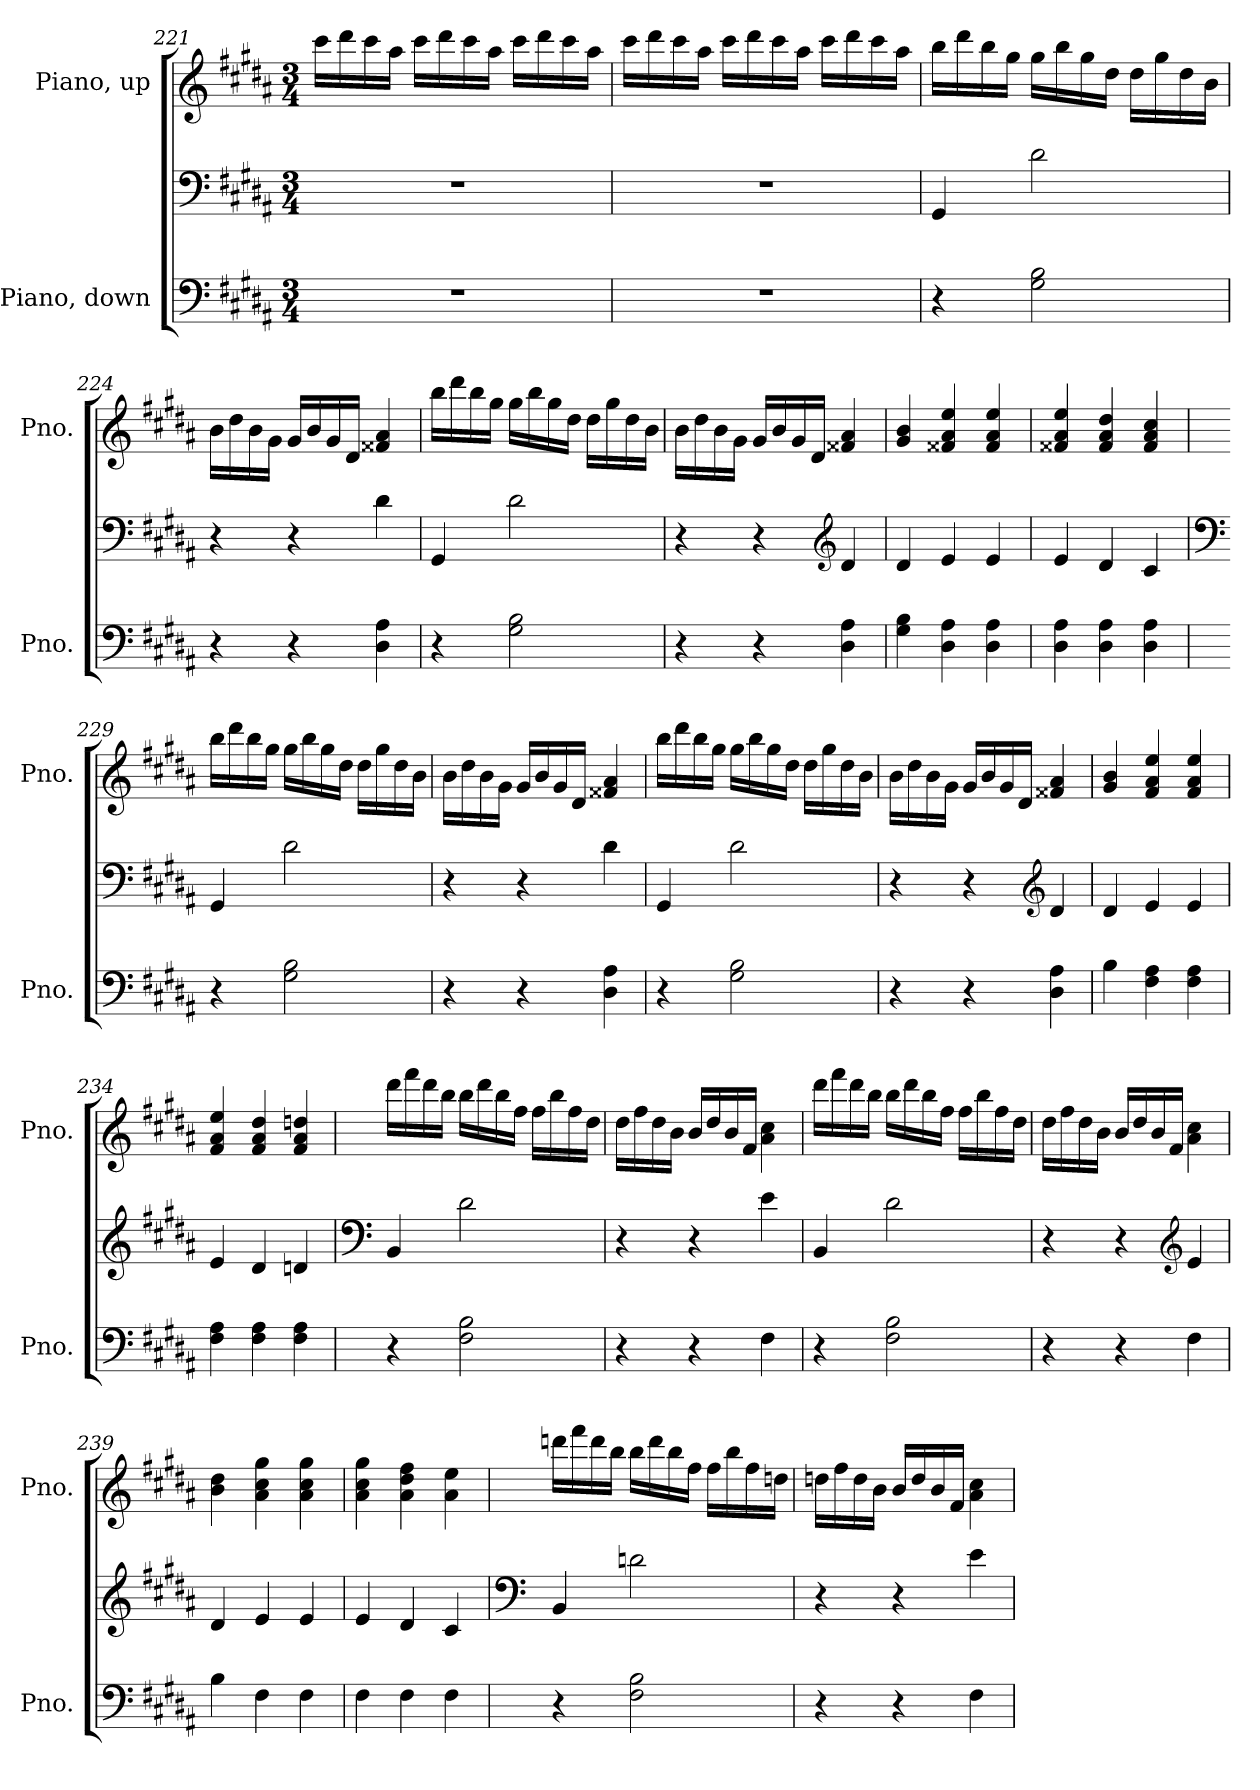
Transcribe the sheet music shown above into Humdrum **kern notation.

**kern	**kern	**kern
*part2	*part2	*part1
*staff3	*staff2	*staff1
*I"Piano, down	*	*I"Piano, up
*I'Pno.	*	*I'Pno.
!!LO:PB:g=z
*clefF4	*clefF4	*clefG2
*k[f#c#g#d#a#]	*k[f#c#g#d#a#]	*k[f#c#g#d#a#]
*M3/4	*M3/4	*M3/4
=221	=221	=221
2.r	2.r	16ccc#\LL
.	.	16ddd#\
.	.	16ccc#\
.	.	16aa#\JJ
.	.	16ccc#\LL
.	.	16ddd#\
.	.	16ccc#\
.	.	16aa#\JJ
.	.	16ccc#\LL
.	.	16ddd#\
.	.	16ccc#\
.	.	16aa#\JJ
=222	=222	=222
2.r	2.r	16ccc#\LL
.	.	16ddd#\
.	.	16ccc#\
.	.	16aa#\JJ
.	.	16ccc#\LL
.	.	16ddd#\
.	.	16ccc#\
.	.	16aa#\JJ
.	.	16ccc#\LL
.	.	16ddd#\
.	.	16ccc#\
.	.	16aa#\JJ
!!LO:LB:g=z
=223	=223	=223
4r	4GG#/	16bb\LL
.	.	16ddd#\
.	.	16bb\
.	.	16gg#\JJ
2G#\ 2B\	2d#\	16gg#\LL
.	.	16bb\
.	.	16gg#\
.	.	16dd#\JJ
.	.	16dd#\LL
.	.	16gg#\
.	.	16dd#\
.	.	16b\JJ
=224	=224	=224
4r	4r	16b\LL
.	.	16dd#\
.	.	16b\
.	.	16g#\JJ
4r	4r	16g#/LL
.	.	16b/
.	.	16g#/
.	.	16d#/JJ
4D#\ 4A#\	4d#\	4f##X/ 4a#/
=225	=225	=225
4r	4GG#/	16bb\LL
.	.	16ddd#\
.	.	16bb\
.	.	16gg#\JJ
2G#\ 2B\	2d#\	16gg#\LL
.	.	16bb\
.	.	16gg#\
.	.	16dd#\JJ
.	.	16dd#\LL
.	.	16gg#\
.	.	16dd#\
.	.	16b\JJ
!!LO:LB:g=z
=226	=226	=226
4r	4r	16b\LL
.	.	16dd#\
.	.	16b\
.	.	16g#\JJ
4r	4r	16g#/LL
.	.	16b/
.	.	16g#/
.	.	16d#/JJ
*	*clefG2	*
4D#\ 4A#\	4d#/	4f##X/ 4a#/
=227	=227	=227
4G#\ 4B\	4d#/	4g#/ 4b/
4D#\ 4A#\	4e/	4f##X/ 4a#/ 4ee/
4D#\ 4A#\	4e/	4f##/ 4a#/ 4ee/
=228	=228	=228
4D#\ 4A#\	4e/	4f##X/ 4a#/ 4ee/
4D#\ 4A#\	4d#/	4f##/ 4a#/ 4dd#/
4D#\ 4A#\	4c#/	4f##/ 4a#/ 4cc#/
=229	=229	=229
*	*clefF4	*
4r	4GG#/	16bb\LL
.	.	16ddd#\
.	.	16bb\
.	.	16gg#\JJ
2G#\ 2B\	2d#\	16gg#\LL
.	.	16bb\
.	.	16gg#\
.	.	16dd#\JJ
.	.	16dd#\LL
.	.	16gg#\
.	.	16dd#\
.	.	16b\JJ
!!LO:LB:g=z
=230	=230	=230
4r	4r	16b\LL
.	.	16dd#\
.	.	16b\
.	.	16g#\JJ
4r	4r	16g#/LL
.	.	16b/
.	.	16g#/
.	.	16d#/JJ
4D#\ 4A#\	4d#\	4f##X/ 4a#/
=231	=231	=231
4r	4GG#/	16bb\LL
.	.	16ddd#\
.	.	16bb\
.	.	16gg#\JJ
2G#\ 2B\	2d#\	16gg#\LL
.	.	16bb\
.	.	16gg#\
.	.	16dd#\JJ
.	.	16dd#\LL
.	.	16gg#\
.	.	16dd#\
.	.	16b\JJ
=232	=232	=232
4r	4r	16b\LL
.	.	16dd#\
.	.	16b\
.	.	16g#\JJ
4r	4r	16g#/LL
.	.	16b/
.	.	16g#/
.	.	16d#/JJ
*	*clefG2	*
4D#\ 4A#\	4d#/	4f##X/ 4a#/
=233	=233	=233
4B\	4d#/	4g#/ 4b/
4F#\ 4A#\	4e/	4f#/ 4a#/ 4ee/
4F#\ 4A#\	4e/	4f#/ 4a#/ 4ee/
!!LO:PB:g=z
=234	=234	=234
4F#\ 4A#\	4e/	4f#/ 4a#/ 4ee/
4F#\ 4A#\	4d#/	4f#/ 4a#/ 4dd#/
4F#\ 4A#\	4dn/	4f#/ 4a#/ 4ddn/
=235	=235	=235
*	*clefF4	*
4r	4BB/	16ddd#\LL
.	.	16fff#\
.	.	16ddd#\
.	.	16bb\JJ
2F#\ 2B\	2d#\	16bb\LL
.	.	16ddd#\
.	.	16bb\
.	.	16ff#\JJ
.	.	16ff#\LL
.	.	16bb\
.	.	16ff#\
.	.	16dd#\JJ
=236	=236	=236
4r	4r	16dd#\LL
.	.	16ff#\
.	.	16dd#\
.	.	16b\JJ
4r	4r	16b/LL
.	.	16dd#/
.	.	16b/
.	.	16f#/JJ
4F#\	4e\	4a#\ 4cc#\
!!LO:LB:g=z
=237	=237	=237
4r	4BB/	16ddd#\LL
.	.	16fff#\
.	.	16ddd#\
.	.	16bb\JJ
2F#\ 2B\	2d#\	16bb\LL
.	.	16ddd#\
.	.	16bb\
.	.	16ff#\JJ
.	.	16ff#\LL
.	.	16bb\
.	.	16ff#\
.	.	16dd#\JJ
=238	=238	=238
4r	4r	16dd#\LL
.	.	16ff#\
.	.	16dd#\
.	.	16b\JJ
4r	4r	16b/LL
.	.	16dd#/
.	.	16b/
.	.	16f#/JJ
*	*clefG2	*
4F#\	4e/	4a#\ 4cc#\
=239	=239	=239
4B\	4d#/	4b\ 4dd#\
4F#\	4e/	4a#\ 4cc#\ 4gg#\
4F#\	4e/	4a#\ 4cc#\ 4gg#\
=240	=240	=240
4F#\	4e/	4a#\ 4cc#\ 4gg#\
4F#\	4d#/	4a#\ 4dd#\ 4ff#\
4F#\	4c#/	4a#\ 4ee\
!!LO:LB:g=z
=241	=241	=241
*	*clefF4	*
4r	4BB/	16dddn\LL
.	.	16fff#\
.	.	16ddd\
.	.	16bb\JJ
2F#\ 2B\	2dn\	16bb\LL
.	.	16ddd\
.	.	16bb\
.	.	16ff#\JJ
.	.	16ff#\LL
.	.	16bb\
.	.	16ff#\
.	.	16ddn\JJ
=242	=242	=242
4r	4r	16ddn\LL
.	.	16ff#\
.	.	16dd\
.	.	16b\JJ
4r	4r	16b/LL
.	.	16dd/
.	.	16b/
.	.	16f#/JJ
4F#\	4e\	4a#\ 4cc#\
=	=	=
*-	*-	*-
